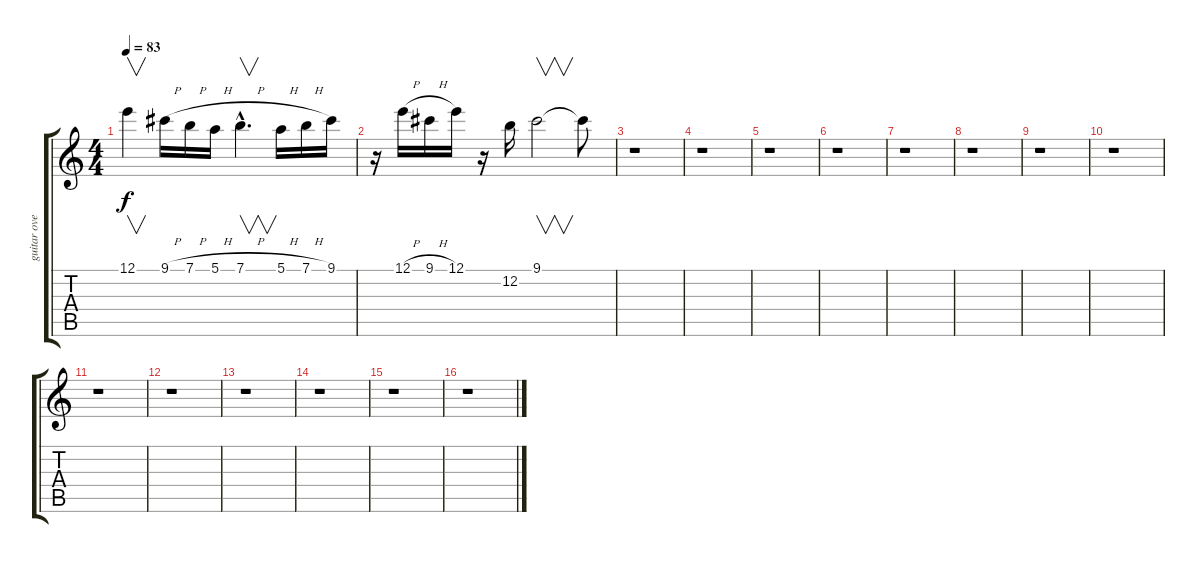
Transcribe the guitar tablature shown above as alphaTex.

\track ("guitar over" "guitar ove") {instrument overdrivenguitar}
\staff {score tabs}
\tuning (E4 B3 G3 D3 A2 E2) {hide}
\ts (4 4)
\tempo 83
\clef g2
\ks c
12.1.4{v dy f} 9.1{h}.16 7.1{h}.16 5.1{h}.16 7.1{h hac}.4{v d} 5.1{h}.16 7.1{h}.16 9.1.16 |
r.16 12.1{h}.16 9.1{h}.16 12.1.16 r.16 12.2.16 9.1.2{v} 9.1{t}.8 |
r.1 |
r.1 |
r.1 |
r.1 |
r.1 |
r.1 |
r.1 |
r.1 |
r.1 |
r.1 |
r.1 |
r.1 |
r.1 |
r.1
